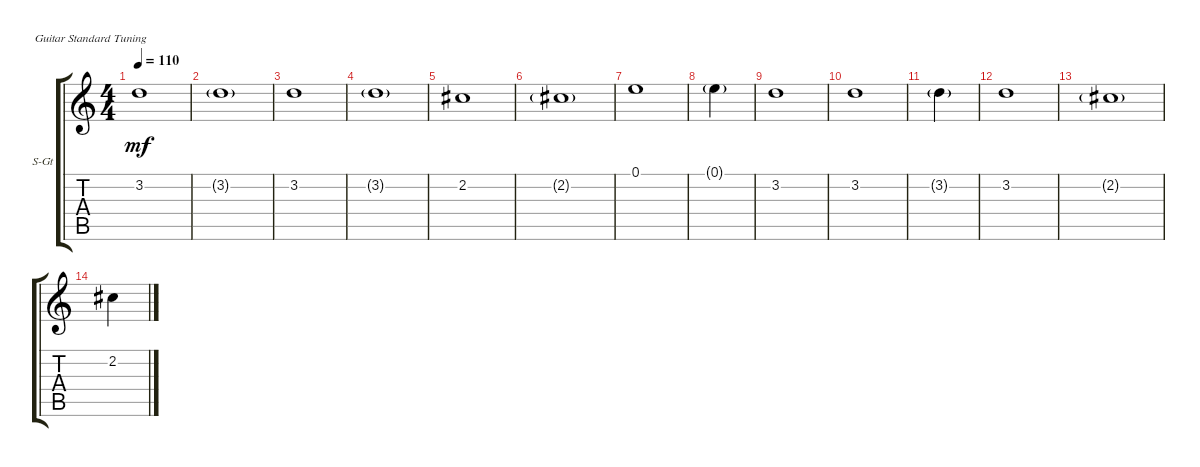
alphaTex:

\defaultSystemsLayout 4
\bracketExtendMode groupsimilarinstruments
\firstSystemTrackNameOrientation horizontal
\otherSystemsTrackNameOrientation horizontal
\track ("Steel Guitar" "S-Gt") {instrument acousticguitarsteel}
\staff {score tabs}
\tuning (E4 B3 G3 D3 A2 E2)
\ts (4 4)
\tempo 110
\clef g2
\scale
0.333333
\ks c
3.2.1{dy mf} |
\scale
0.333333 3.2{g}.1 |
\scale
0.333333 3.2.1 |
\scale
0.333333 3.2{g}.1 |
\scale
0.333333 2.2.1 |
\scale
0.333333 2.2{g}.1 |
\scale
0.333333 0.1.1 |
\scale
0.333333 0.1{g}.4 |
\scale
0.333333 3.2.1 |
\scale
0.333333 3.2.1 |
\scale
0.333333 3.2{g}.4 |
\scale
0.333333 3.2.1 |
\scale
0.333333 2.2{g}.1 |
\scale
0.333333 2.2.4 |
\scale
0.333333 |
\scale
0.333333
